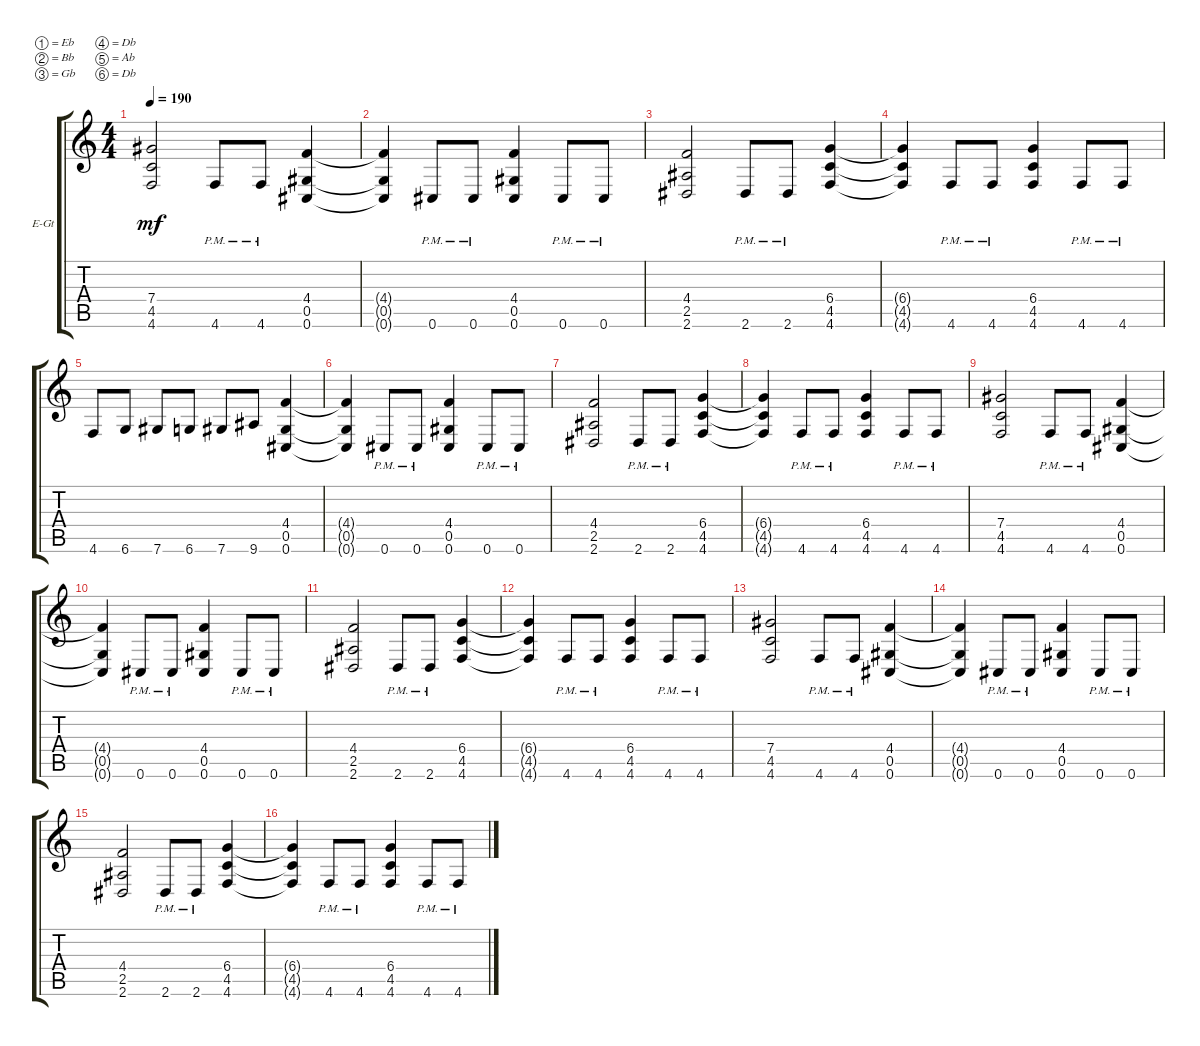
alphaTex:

\defaultSystemsLayout 4
\bracketExtendMode groupsimilarinstruments
\firstSystemTrackNameOrientation horizontal
\otherSystemsTrackNameOrientation horizontal
\track ("Electric Guitar" "E-Gt") {instrument distortionguitar}
\staff {score tabs}
\tuning (Eb4 Bb3 Gb3 Db3 Ab2 Db2)
\ts (4 4)
\tempo 190
\clef g2
\ks c
(4.5 7.4 4.6).2{dy mf} 4.6{pm}.8 4.6{pm}.8 (0.6 0.5 4.4).4 |
(0.6{t} 0.5{t} 4.4{t}).4 0.6{pm}.8 0.6{pm}.8 (0.6 0.5 4.4).4 0.6{pm}.8 0.6{pm}.8 |
(2.5 4.4 2.6).2 2.6{pm}.8 2.6{pm}.8 (4.6 4.5 6.4).4 |
(4.6{t} 4.5{t} 6.4{t}).4 4.6{pm}.8 4.6{pm}.8 (4.6 4.5 6.4).4 4.6{pm}.8 4.6{pm}.8 |
4.6.8 6.6.8 7.6.8 6.6.8 7.6.8 9.6.8 (0.6 0.5 4.4).4 |
(0.6{t} 0.5{t} 4.4{t}).4 0.6{pm}.8 0.6{pm}.8 (0.6 0.5 4.4).4 0.6{pm}.8 0.6{pm}.8 |
(2.5 4.4 2.6).2 2.6{pm}.8 2.6{pm}.8 (4.6 4.5 6.4).4 |
(4.6{t} 4.5{t} 6.4{t}).4 4.6{pm}.8 4.6{pm}.8 (4.6 4.5 6.4).4 4.6{pm}.8 4.6{pm}.8 |
(4.5 7.4 4.6).2 4.6{pm}.8 4.6{pm}.8 (0.6 0.5 4.4).4 |
(0.6{t} 0.5{t} 4.4{t}).4 0.6{pm}.8 0.6{pm}.8 (0.6 0.5 4.4).4 0.6{pm}.8 0.6{pm}.8 |
(2.5 4.4 2.6).2 2.6{pm}.8 2.6{pm}.8 (4.6 4.5 6.4).4 |
(4.6{t} 4.5{t} 6.4{t}).4 4.6{pm}.8 4.6{pm}.8 (4.6 4.5 6.4).4 4.6{pm}.8 4.6{pm}.8 |
(4.5 7.4 4.6).2 4.6{pm}.8 4.6{pm}.8 (0.6 0.5 4.4).4 |
(0.6{t} 0.5{t} 4.4{t}).4 0.6{pm}.8 0.6{pm}.8 (0.6 0.5 4.4).4 0.6{pm}.8 0.6{pm}.8 |
(2.5 4.4 2.6).2 2.6{pm}.8 2.6{pm}.8 (4.6 4.5 6.4).4 |
(4.6{t} 4.5{t} 6.4{t}).4 4.6{pm}.8 4.6{pm}.8 (4.6 4.5 6.4).4 4.6{pm}.8 4.6{pm}.8
